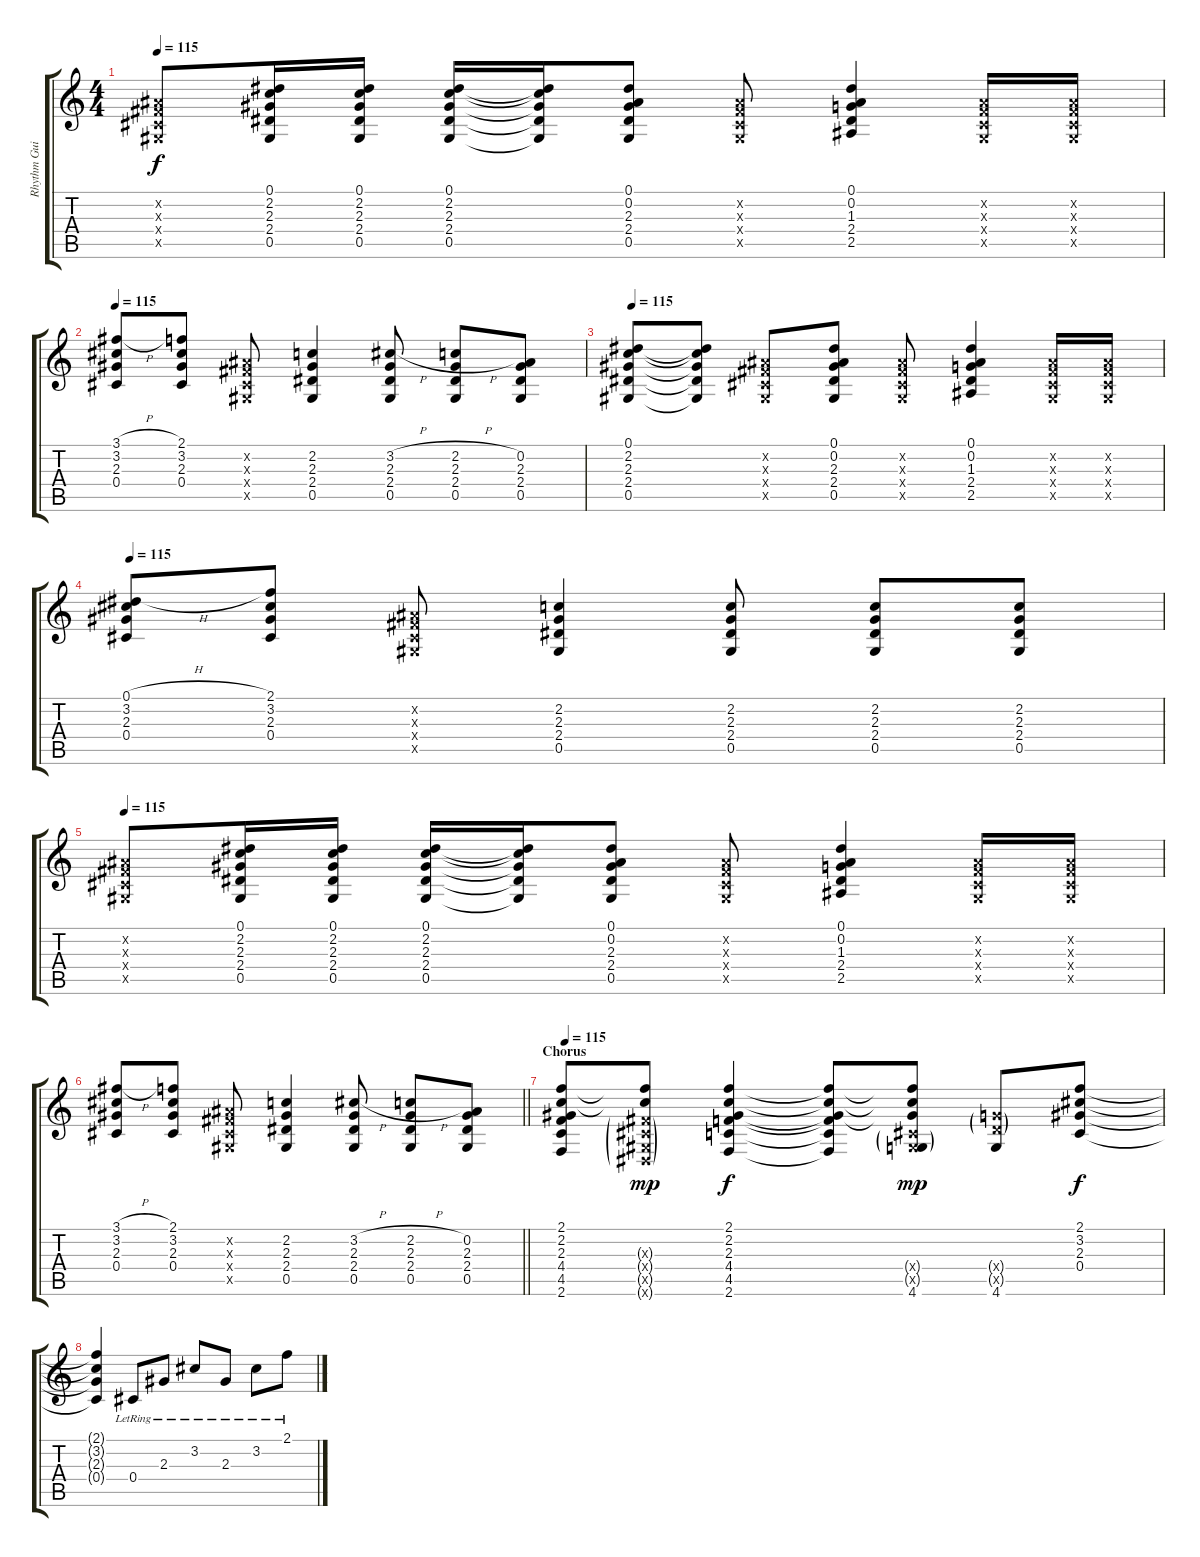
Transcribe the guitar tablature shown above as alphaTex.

\track ("Rhythm Guitar " "Rhythm Gui") {instrument acousticguitarsteel}
\staff {score tabs}
\tuning (Eb4 Bb3 Gb3 Db3 Ab2 Eb2) {hide}
\ts (4 4)
\tempo 115
\clef g2
\ks c
(0.2{x} 0.3{x} 0.4{x} 0.5{x}).8{dy f} (0.1 2.2 2.3 2.4 0.5).16 (0.1 2.2 2.3 2.4 0.5).16 (0.1 2.2 2.3 2.4 0.5).16 (0.1{t} 2.2{t} 2.3{t} 2.4{t} 0.5{t}).16 (0.1 0.2 2.3 2.4 0.5).8 (0.2{x} 0.3{x} 0.4{x} 0.5{x}).8 (0.1 0.2 1.3 2.4 2.5).4 (0.2{x} 0.3{x} 0.4{x} 0.5{x}).16 (0.2{x} 0.3{x} 0.4{x} 0.5{x}).16 |
\tempo 115
(3.1{h} 3.2 2.3 0.4).8 (2.1 3.2 2.3 0.4).8 (0.2{x} 0.3{x} 0.4{x} 0.5{x}).8 (2.2 2.3 2.4 0.5).4 (3.2{h} 2.3 2.4 0.5).8 (2.2{h} 2.3 2.4 0.5).8 (0.2 2.3 2.4 0.5).8 |
\tempo 115
(0.1 2.2 2.3 2.4 0.5).8 (0.1{t} 2.2{t} 2.3{t} 2.4{t} 0.5{t}).8 (0.2{x} 0.3{x} 0.4{x} 0.5{x}).8 (0.1 0.2 2.3 2.4 0.5).8 (0.2{x} 0.3{x} 0.4{x} 0.5{x}).8 (0.1 0.2 1.3 2.4 2.5).4 (0.2{x} 0.3{x} 0.4{x} 0.5{x}).16 (0.2{x} 0.3{x} 0.4{x} 0.5{x}).16 |
\tempo 115
(0.1{h} 3.2 2.3 0.4).8 (2.1 3.2 2.3 0.4).8 (0.2{x} 0.3{x} 0.4{x} 0.5{x}).8 (2.2 2.3 2.4 0.5).4 (2.2 2.3 2.4 0.5).8 (2.2 2.3 2.4 0.5).8 (2.2 2.3 2.4 0.5).8 |
\tempo 115
(0.2{x} 0.3{x} 0.4{x} 0.5{x}).8 (0.1 2.2 2.3 2.4 0.5).16 (0.1 2.2 2.3 2.4 0.5).16 (0.1 2.2 2.3 2.4 0.5).16 (0.1{t} 2.2{t} 2.3{t} 2.4{t} 0.5{t}).16 (0.1 0.2 2.3 2.4 0.5).8 (0.2{x} 0.3{x} 0.4{x} 0.5{x}).8 (0.1 0.2 1.3 2.4 2.5).4 (0.2{x} 0.3{x} 0.4{x} 0.5{x}).16 (0.2{x} 0.3{x} 0.4{x} 0.5{x}).16 |
\barLineRight lightlight
(3.1{h} 3.2 2.3 0.4).8 (2.1 3.2 2.3 0.4).8 (0.2{x} 0.3{x} 0.4{x} 0.5{x}).8 (2.2 2.3 2.4 0.5).4 (3.2{h} 2.3 2.4 0.5).8 (2.2{h} 2.3 2.4 0.5).8 (0.2 2.3 2.4 0.5).8 |
\section ("" "Chorus")
\tempo 115
(2.1 2.2 2.3 4.4 4.5 2.6).8 (2.1{t} 2.2{t} 0.3{g x} 0.4{g x} 0.5{g x} 0.6{g x}).8{dy mp} (2.1 2.2 2.3 4.4 4.5 2.6).4{dy f} (2.1{t} 2.2{t} 2.3{t} 4.4{t} 4.5{t} 2.6{t}).8 (2.1{t} 2.2{t} 2.3{t} 0.4{g x} 0.5{g x} 4.6).8{dy mp} (6.4{g x} 6.5{g x} 4.6).8 (2.1 3.2 2.3 0.4).8{dy f} |
(2.1{t} 3.2{t} 2.3{t} 0.4{t}).4 0.4{lr}.8 2.3{lr}.8 3.2{lr}.8 2.3{lr}.8 3.2{lr}.8 2.1{lr}.8
